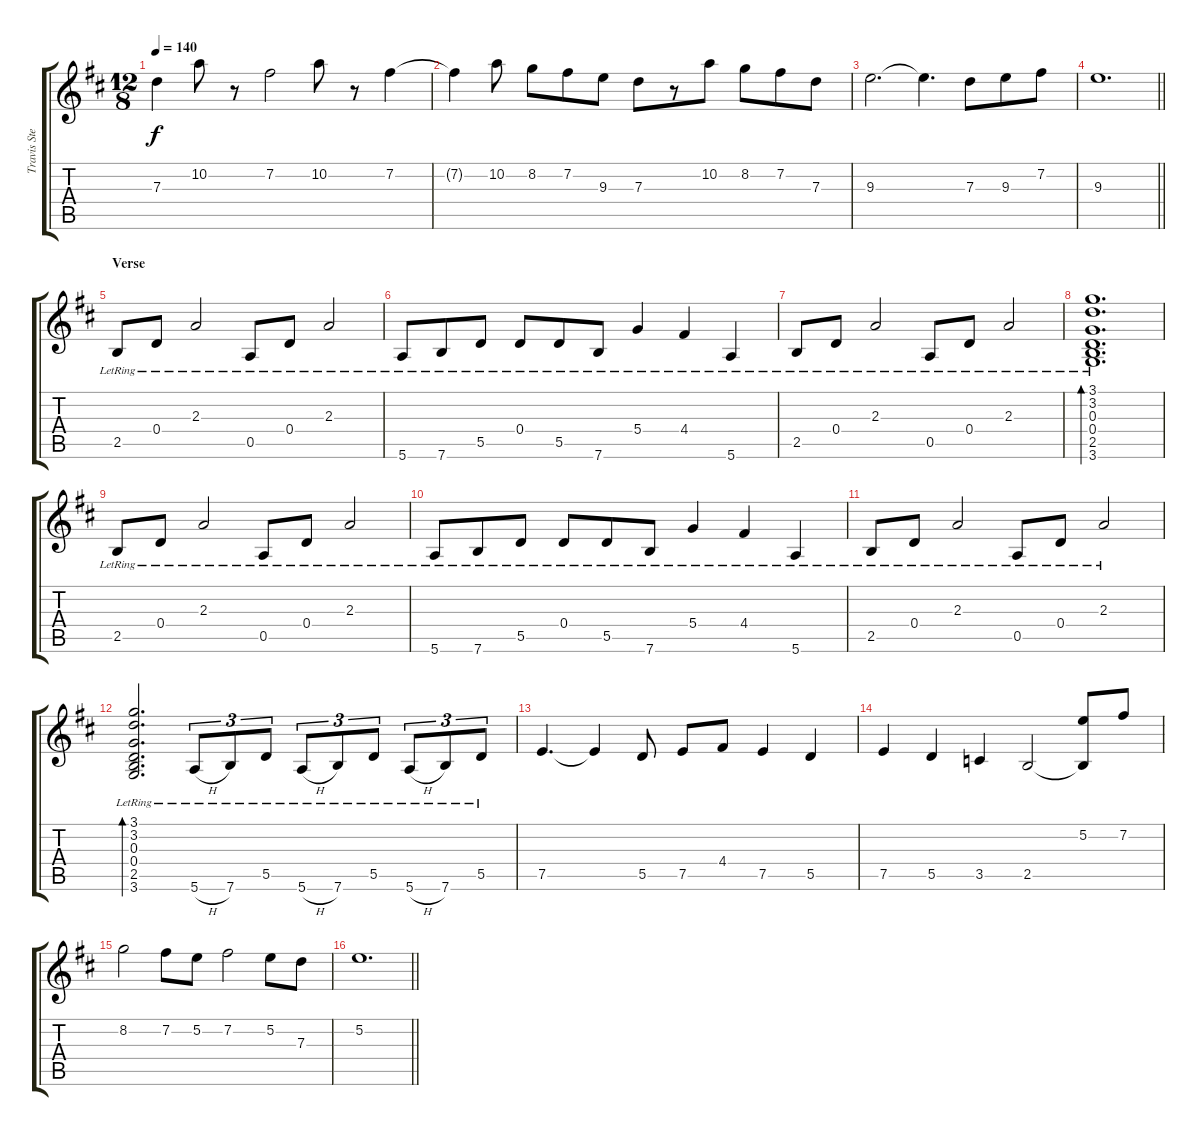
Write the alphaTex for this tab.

\track ("Travis Stever - Lead Guitar" "Travis Ste") {instrument electricguitarclean}
\staff {score tabs}
\tuning (E4 B3 G3 D3 A2 E2) {hide}
\ts (12 8)
\tempo 140
\clef g2
\ks bminor
7.3.4{dy f} 10.2.8 r.8 7.2.2 10.2.8 r.8 7.2.4 |
7.2{t}.4 10.2.8 8.2.8 7.2.8 9.3.8 7.3.8 r.8 10.2.8 8.2.8 7.2.8 7.3.8 |
9.3.2{d} 9.3{t}.4{d} 7.3.8 9.3.8 7.2.8 |
\barLineRight lightlight
9.3.1{d} |
\section ("" "Verse")
2.5{lr}.8{volume 12 instrument electricguitarclean} 0.4{lr}.8 2.3{lr}.2 0.5{lr}.8 0.4{lr}.8 2.3{lr}.2 |
5.6{lr}.8 7.6{lr}.8 5.5{lr}.8 0.4{lr}.8 5.5{lr}.8 7.6{lr}.8 5.4{lr}.4 4.4{lr}.4 5.6{lr}.4 |
2.5{lr}.8 0.4{lr}.8 2.3{lr}.2 0.5{lr}.8 0.4{lr}.8 2.3{lr}.2 |
(3.1{lr} 3.2{lr} 0.3{lr} 0.4{lr} 2.5{lr} 3.6{lr}).1{d bd 60} |
2.5{lr}.8 0.4{lr}.8 2.3{lr}.2 0.5{lr}.8 0.4{lr}.8 2.3{lr}.2 |
5.6{lr}.8 7.6{lr}.8 5.5{lr}.8 0.4{lr}.8 5.5{lr}.8 7.6{lr}.8 5.4{lr}.4 4.4{lr}.4 5.6{lr}.4 |
2.5{lr}.8 0.4{lr}.8 2.3{lr}.2 0.5{lr}.8 0.4{lr}.8 2.3{lr}.2 |
(3.1{lr} 3.2{lr} 0.3{lr} 0.4{lr} 2.5{lr} 3.6{lr}).2{d bd 60} 5.6{h lr}.8{tu (3 2)} 7.6{lr}.8{tu (3 2)} 5.5{lr}.8{tu (3 2)} 5.6{h lr}.8{tu (3 2)} 7.6{lr}.8{tu (3 2)} 5.5{lr}.8{tu (3 2)} 5.6{h lr}.8{tu (3 2)} 7.6{lr}.8{tu (3 2)} 5.5{lr}.8{tu (3 2)} |
7.5.4{d volume 13 instrument overdrivenguitar} 7.5{t}.4 5.5.8 7.5.8 4.4.8 7.5.4 5.5.4 |
7.5.4 5.5.4 3.5.4 2.5.2 (5.2 2.5{t}).8 7.2.8 |
8.2.2 7.2.8 5.2.8 7.2.2 5.2.8 7.3.8 |
\barLineRight lightlight
5.2.1{d}
